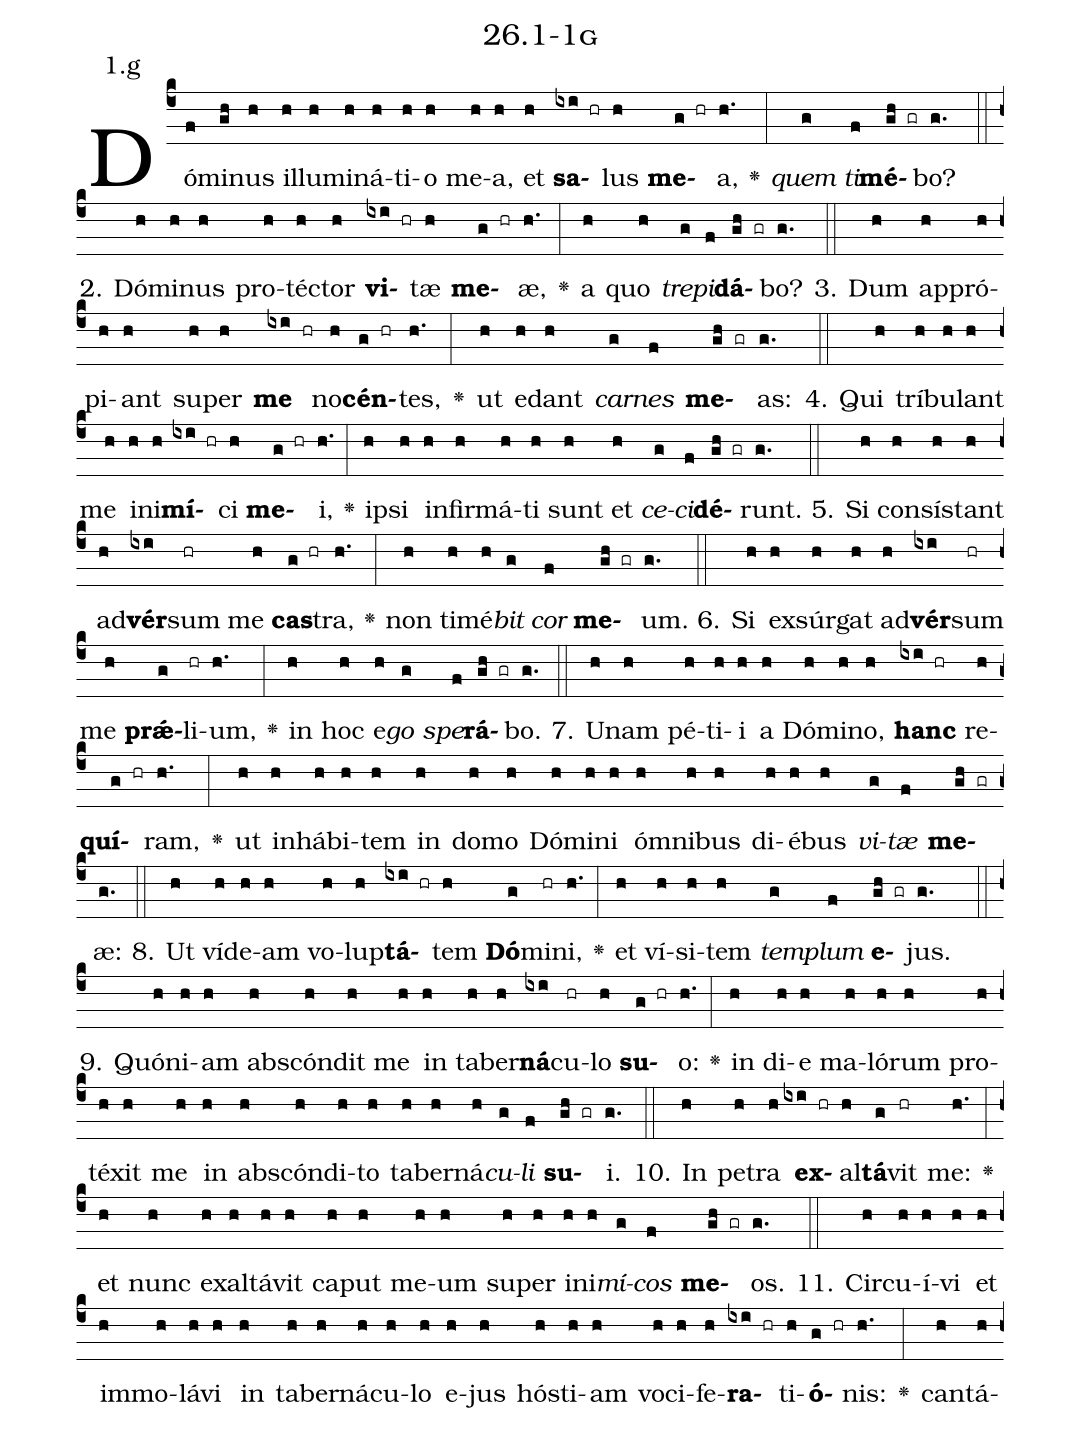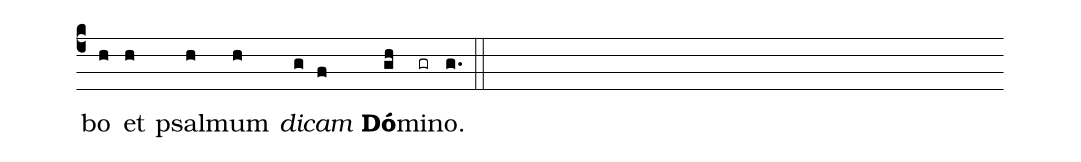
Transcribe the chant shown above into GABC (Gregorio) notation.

name: 26.1-1g;
annotation: 1.g;
%%
(c4)Dó(f)mi(gh)nus(h) il(h)lu(h)mi(h)ná(h)ti(h)o(h) me(h)a,(h) et(h) <b>sa</b>(ixi hr)lus(h) <b>me</b>(g hr)a,(h.) <v>\greheightstar</v>(:) <i>quem</i>(g) <i>ti</i>(f)<b>mé</b>(gh gr)bo?(g.) (::)
2. Dó(h)mi(h)nus(h) pro(h)téc(h)tor(h) <b>vi</b>(ixi hr)tæ(h) <b>me</b>(g hr)æ,(h.) <v>\greheightstar</v>(:) a(h) quo(h) <i>tre</i>(g)<i>pi</i>(f)<b>dá</b>(gh gr)bo?(g.) (::)
3. Dum(h) ap(h)pró(h)pi(h)ant(h) su(h)per(h) <b>me</b>(ixi hr) no(h)<b>cén</b>(g hr)tes,(h.) <v>\greheightstar</v>(:) ut(h) e(h)dant(h) <i>car</i>(g)<i>nes</i>(f) <b>me</b>(gh gr)as:(g.) (::)
4. Qui(h) trí(h)bu(h)lant(h) me(h) in(h)i(h)<b>mí</b>(ixi hr)ci(h) <b>me</b>(g hr)i,(h.) <v>\greheightstar</v>(:) ip(h)si(h) in(h)fir(h)má(h)ti(h) sunt(h) et(h) <i>ce</i>(g)<i>ci</i>(f)<b>dé</b>(gh gr)runt.(g.) (::)
5. Si(h) con(h)sís(h)tant(h) ad(h)<b>vér</b>(ixi)sum(hr) me(h) <b>cas</b>(g hr)tra,(h.) <v>\greheightstar</v>(:) non(h) ti(h)mé(h)<i>bit</i>(g) <i>cor</i>(f) <b>me</b>(gh gr)um.(g.) (::)
6. Si(h) ex(h)súr(h)gat(h) ad(h)<b>vér</b>(ixi)sum(hr) me(h) <b>prǽ</b>(g)li(hr)um,(h.) <v>\greheightstar</v>(:) in(h) hoc(h) e(h)<i>go</i>(g) <i>spe</i>(f)<b>rá</b>(gh gr)bo.(g.) (::)
7. U(h)nam(h) pé(h)ti(h)i(h) a(h) Dó(h)mi(h)no,(h) <b>hanc</b>(ixi hr) re(h)<b>quí</b>(g hr)ram,(h.) <v>\greheightstar</v>(:) ut(h) in(h)há(h)bi(h)tem(h) in(h) do(h)mo(h) Dó(h)mi(h)ni(h) óm(h)ni(h)bus(h) di(h)é(h)bus(h) <i>vi</i>(g)<i>tæ</i>(f) <b>me</b>(gh gr)æ:(g.) (::)
8. Ut(h) ví(h)de(h)am(h) vo(h)lup(h)<b>tá</b>(ixi hr)tem(h) <b>Dó</b>(g)mi(hr)ni,(h.) <v>\greheightstar</v>(:) et(h) ví(h)si(h)tem(h) <i>tem</i>(g)<i>plum</i>(f) <b>e</b>(gh gr)jus.(g.) (::)
9. Quón(h)i(h)am(h) abs(h)cón(h)dit(h) me(h) in(h) ta(h)ber(h)<b>ná</b>(ixi)cu(hr)lo(h) <b>su</b>(g hr)o:(h.) <v>\greheightstar</v>(:) in(h) di(h)e(h) ma(h)ló(h)rum(h) pro(h)té(h)xit(h) me(h) in(h) abs(h)cón(h)di(h)to(h) ta(h)ber(h)ná(h)<i>cu</i>(g)<i>li</i>(f) <b>su</b>(gh gr)i.(g.) (::)
10. In(h) pe(h)tra(h) <b>ex</b>(ixi hr)al(h)<b>tá</b>(g)vit(hr) me:(h.) <v>\greheightstar</v>(:) et(h) nunc(h) ex(h)al(h)tá(h)vit(h) ca(h)put(h) me(h)um(h) su(h)per(h) in(h)i(h)<i>mí</i>(g)<i>cos</i>(f) <b>me</b>(gh gr)os.(g.) (::)
11. Cir(h)cu(h)í(h)vi(h) et(h) im(h)mo(h)lá(h)vi(h) in(h) ta(h)ber(h)ná(h)cu(h)lo(h) e(h)jus(h) hós(h)ti(h)am(h) vo(h)ci(h)fe(h)<b>ra</b>(ixi hr)ti(h)<b>ó</b>(g hr)nis:(h.) <v>\greheightstar</v>(:) can(h)tá(h)bo(h) et(h) psal(h)mum(h) <i>di</i>(g)<i>cam</i>(f) <b>Dó</b>(gh)mi(gr)no.(g.) (::)
